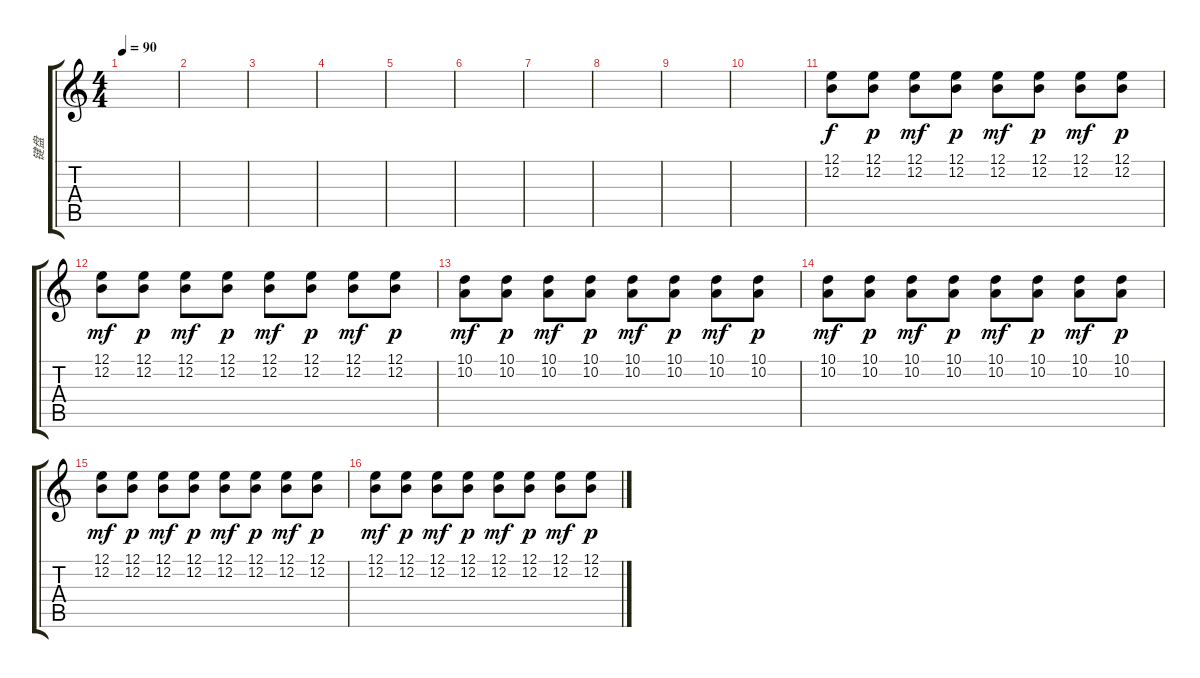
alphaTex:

\track ("键盘" "键盘") {instrument stringensemble1}
\staff {score tabs}
\tuning (E4 B3 G3 D3 A2 E2) {hide}
\ts (4 4)
\tempo 90
\clef g2
\ks c
|
|
|
|
|
|
|
|
|
|
(12.1 12.2).8 (12.1 12.2).8{dy p} (12.1 12.2).8{dy mf} (12.1 12.2).8{dy p} (12.1 12.2).8{dy mf} (12.1 12.2).8{dy p} (12.1 12.2).8{dy mf} (12.1 12.2).8{dy p} |
(12.1 12.2).8{dy mf} (12.1 12.2).8{dy p} (12.1 12.2).8{dy mf} (12.1 12.2).8{dy p} (12.1 12.2).8{dy mf} (12.1 12.2).8{dy p} (12.1 12.2).8{dy mf} (12.1 12.2).8{dy p} |
(10.1 10.2).8{dy mf} (10.1 10.2).8{dy p} (10.1 10.2).8{dy mf} (10.1 10.2).8{dy p} (10.1 10.2).8{dy mf} (10.1 10.2).8{dy p} (10.1 10.2).8{dy mf} (10.1 10.2).8{dy p} |
(10.1 10.2).8{dy mf} (10.1 10.2).8{dy p} (10.1 10.2).8{dy mf} (10.1 10.2).8{dy p} (10.1 10.2).8{dy mf} (10.1 10.2).8{dy p} (10.1 10.2).8{dy mf} (10.1 10.2).8{dy p} |
(12.1 12.2).8{dy mf} (12.1 12.2).8{dy p} (12.1 12.2).8{dy mf} (12.1 12.2).8{dy p} (12.1 12.2).8{dy mf} (12.1 12.2).8{dy p} (12.1 12.2).8{dy mf} (12.1 12.2).8{dy p} |
(12.1 12.2).8{dy mf} (12.1 12.2).8{dy p} (12.1 12.2).8{dy mf} (12.1 12.2).8{dy p} (12.1 12.2).8{dy mf} (12.1 12.2).8{dy p} (12.1 12.2).8{dy mf} (12.1 12.2).8{dy p}
